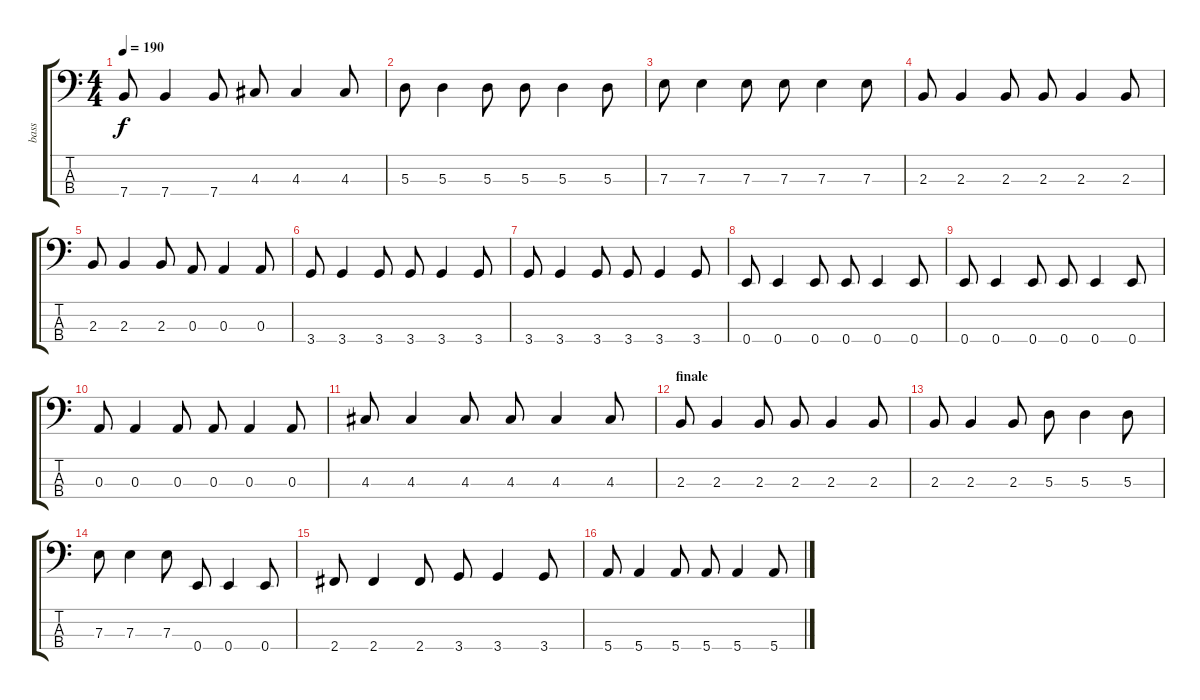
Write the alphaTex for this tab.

\track ("bass" "bass") {instrument electricbassfinger}
\staff {score tabs}
\tuning (G2 D2 A1 E1) {hide}
\ts (4 4)
\tempo 190
\clef f4
\ks c
7.4.8{dy f} 7.4.4 7.4.8 4.3.8 4.3.4 4.3.8 |
5.3.8 5.3.4 5.3.8 5.3.8 5.3.4 5.3.8 |
7.3.8 7.3.4 7.3.8 7.3.8 7.3.4 7.3.8 |
2.3.8 2.3.4 2.3.8 2.3.8 2.3.4 2.3.8 |
2.3.8 2.3.4 2.3.8 0.3.8 0.3.4 0.3.8 |
3.4.8 3.4.4 3.4.8 3.4.8 3.4.4 3.4.8 |
3.4.8 3.4.4 3.4.8 3.4.8 3.4.4 3.4.8 |
0.4.8 0.4.4 0.4.8 0.4.8 0.4.4 0.4.8 |
0.4.8 0.4.4 0.4.8 0.4.8 0.4.4 0.4.8 |
0.3.8 0.3.4 0.3.8 0.3.8 0.3.4 0.3.8 |
4.3.8 4.3.4 4.3.8 4.3.8 4.3.4 4.3.8 |
\section ("" "finale")
2.3.8 2.3.4 2.3.8 2.3.8 2.3.4 2.3.8 |
2.3.8 2.3.4 2.3.8 5.3.8 5.3.4 5.3.8 |
7.3.8 7.3.4 7.3.8 0.4.8 0.4.4 0.4.8 |
2.4.8 2.4.4 2.4.8 3.4.8 3.4.4 3.4.8 |
5.4.8 5.4.4 5.4.8 5.4.8 5.4.4 5.4.8
